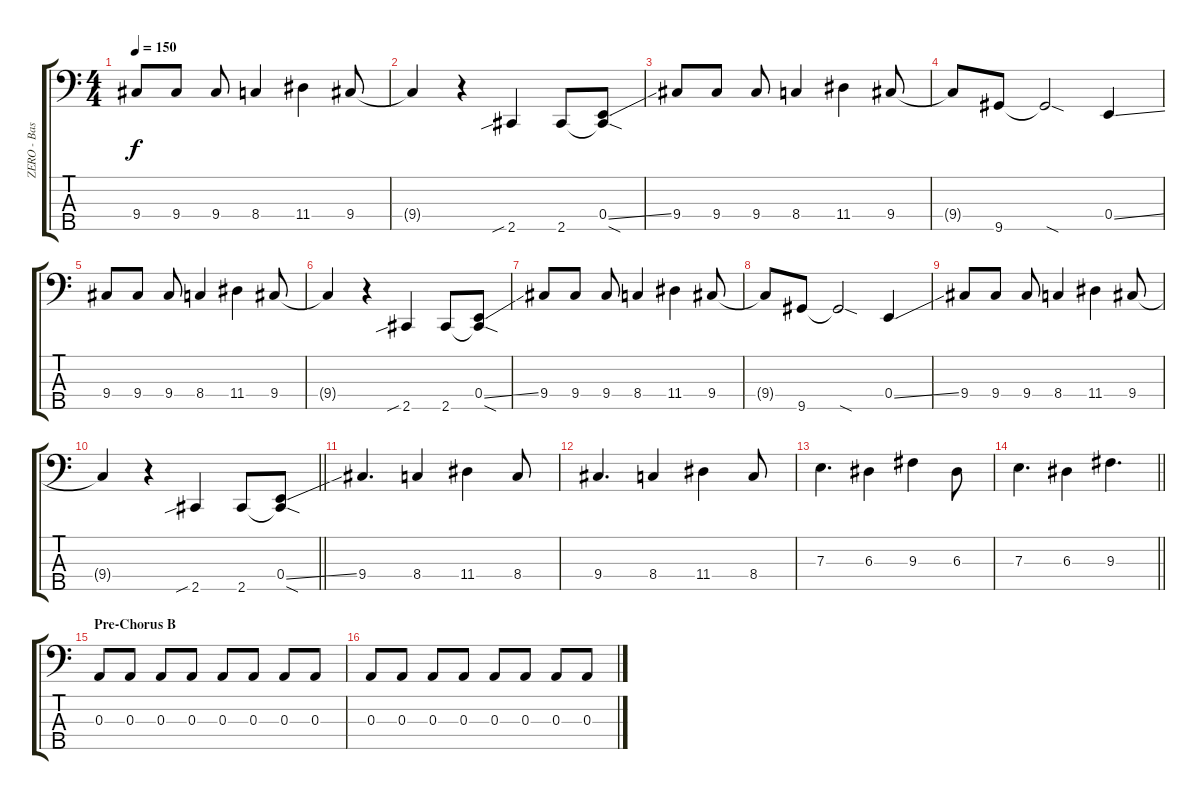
\track ("ZERO - Bass" "ZERO - Bas") {instrument electricbassfinger}
\staff {score tabs}
\tuning (G2 D2 A1 E1 B0) {hide}
\ts (4 4)
\tempo 150
\clef f4
\ks c
9.4.8{dy f} 9.4.8 9.4.8 8.4.4 11.4.4 9.4.8 |
9.4{t}.4 r.4 2.5{sib}.4 2.5.8 (0.4{ss} 2.5{sod t}).8 |
9.4.8 9.4.8 9.4.8 8.4.4 11.4.4 9.4.8 |
9.4{t}.8 9.5.8 9.5{sod t}.2 0.4{ss}.4 |
9.4.8 9.4.8 9.4.8 8.4.4 11.4.4 9.4.8 |
9.4{t}.4 r.4 2.5{sib}.4 2.5.8 (0.4{ss} 2.5{sod t}).8 |
9.4.8 9.4.8 9.4.8 8.4.4 11.4.4 9.4.8 |
9.4{t}.8 9.5.8 9.5{sod t}.2 0.4{ss}.4 |
9.4.8 9.4.8 9.4.8 8.4.4 11.4.4 9.4.8 |
\barLineRight lightlight
9.4{t}.4 r.4 2.5{sib}.4 2.5.8 (0.4{ss} 2.5{sod t}).8 |
\section ("" "")
9.4.4{d volume 14} 8.4.4 11.4.4 8.4.8 |
9.4.4{d} 8.4.4 11.4.4 8.4.8 |
7.3.4{d} 6.3.4 9.3.4 6.3.8 |
\barLineRight lightlight
7.3.4{d} 6.3.4 9.3.4{d} |
\section ("" "Pre-Chorus B")
0.3.8{volume 8} 0.3.8 0.3.8 0.3.8 0.3.8 0.3.8 0.3.8 0.3.8 |
0.3.8 0.3.8 0.3.8 0.3.8 0.3.8 0.3.8 0.3.8 0.3.8
